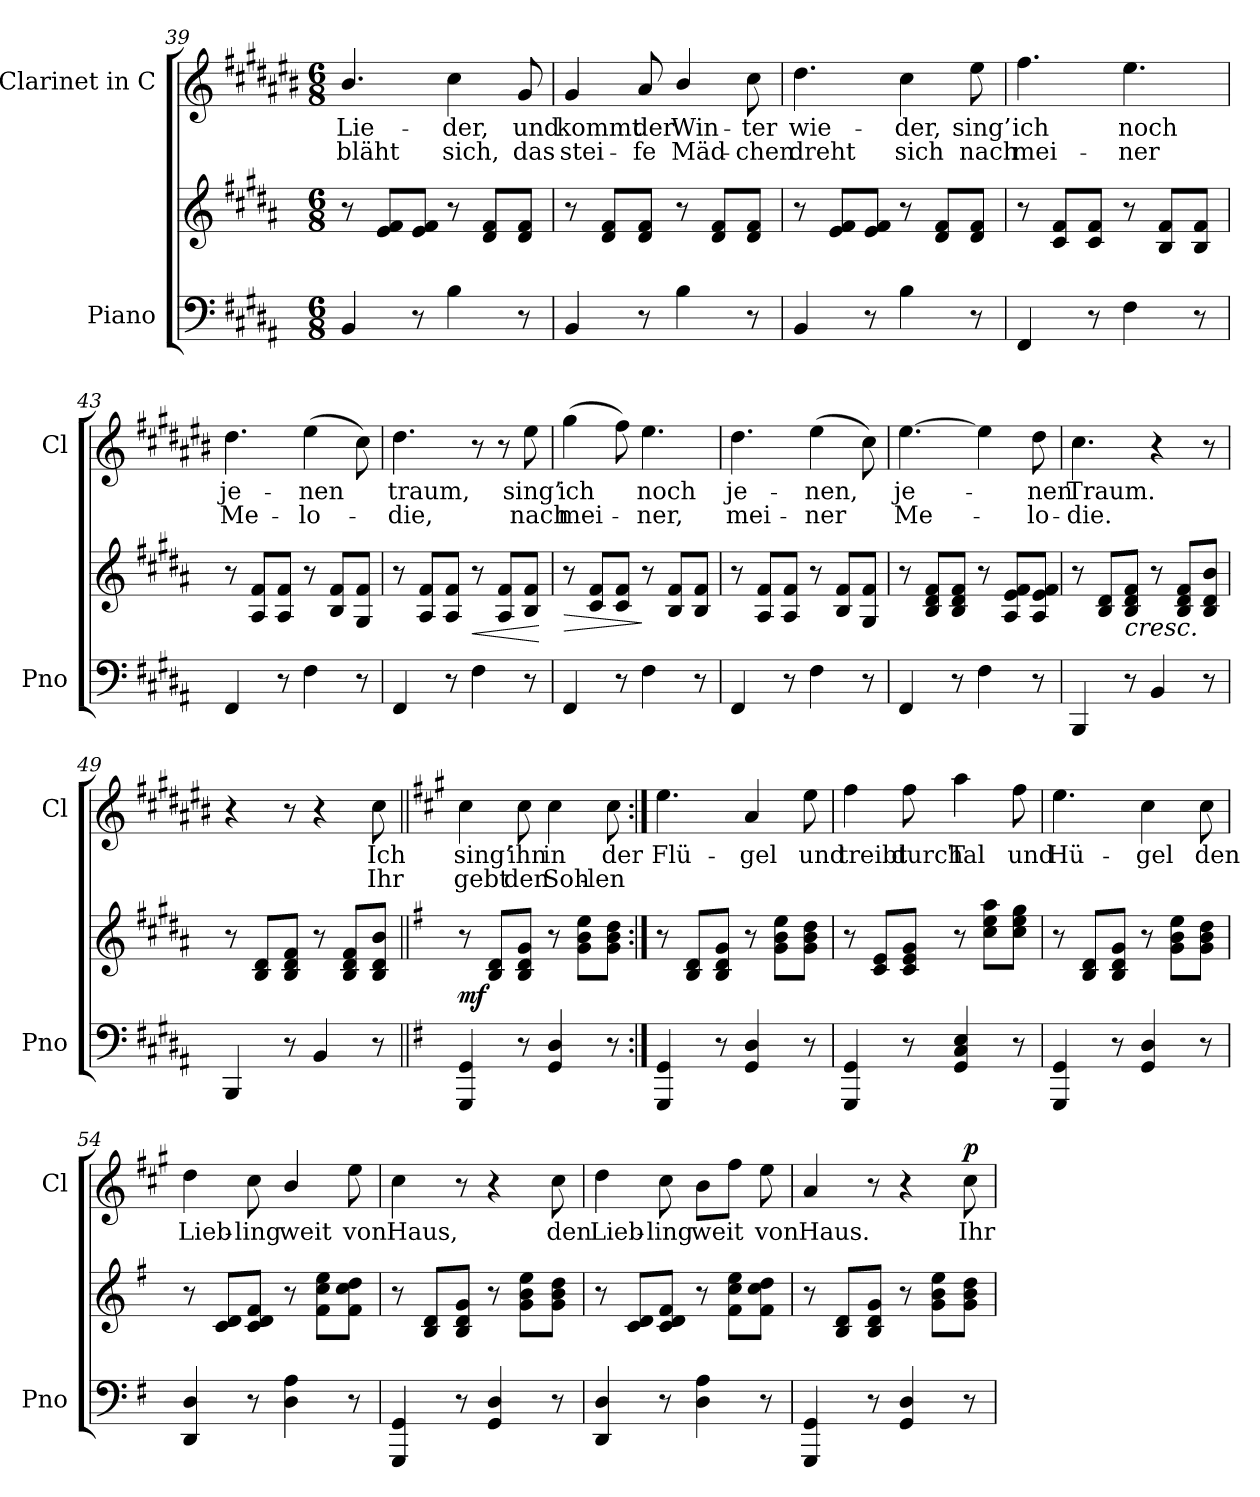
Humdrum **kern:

**kern	**kern	**dynam	**kern	**text	**text	**dynam
*part2	*part2	*part2	*part1	*part1	*part1	*part1
*staff3	*staff2	*staff2/3	*staff1	*staff1	*staff1	*staff1
*I"Piano	*	*	*I"Clarinet in C	*	*	*
*I'Pno	*	*	*I'Cl	*	*	*
*clefF4	*clefG2	*	*clefG2	*	*	*
*	*	*	*ITrd1c2	*	*	*
*k[f#c#g#d#a#]	*k[f#c#g#d#a#]	*	*k[f#c#g#d#a#]	*	*	*
*M6/8	*M6/8	*	*M6/8	*	*	*
=39	=39	=39	=39	=39	=39	=39
!	!	!	!	!LO:LY:b	!LO:LY:b	!
4BB/	8r	.	4.a#/	Lie-	bläht	.
.	8e/ 8f#/L	.	.	.	.	.
8r	8e/ 8f#/J	.	.	.	.	.
!	!	!	!	!LO:LY:b	!LO:LY:b	!
4B\	8r	.	4b\	-der,	sich,	.
.	8d#/ 8f#/L	.	.	.	.	.
!	!	!	!	!LO:LY:b	!LO:LY:b	!
8r	8d#/ 8f#/J	.	8f#/	und	das	.
!!LO:LB:g=z
=40	=40	=40	=40	=40	=40	=40
!	!	!	!	!LO:LY:b	!LO:LY:b	!
4BB/	8r	.	4f#/	kommt	stei-	.
.	8d#/ 8f#/L	.	.	.	.	.
!	!	!	!	!LO:LY:b	!LO:LY:b	!
8r	8d#/ 8f#/J	.	8g#/	der	-fe	.
!	!	!	!	!LO:LY:b	!LO:LY:b	!
4B\	8r	.	4a#/	Win-	Mäd-	.
.	8d#/ 8f#/L	.	.	.	.	.
!	!	!	!	!LO:LY:b	!LO:LY:b	!
8r	8d#/ 8f#/J	.	8b\	-ter	-chen	.
=41	=41	=41	=41	=41	=41	=41
!	!	!	!	!LO:LY:b	!LO:LY:b	!
4BB/	8r	.	4.cc#\	wie-	dreht	.
.	8e/ 8f#/L	.	.	.	.	.
8r	8e/ 8f#/J	.	.	.	.	.
!	!	!	!	!LO:LY:b	!LO:LY:b	!
4B\	8r	.	4b\	-der,	sich	.
.	8d#/ 8f#/L	.	.	.	.	.
!	!	!	!	!LO:LY:b	!LO:LY:b	!
8r	8d#/ 8f#/J	.	8dd#\	sing’	nach	.
=42	=42	=42	=42	=42	=42	=42
!	!	!	!	!LO:LY:b	!LO:LY:b	!
4FF#/	8r	.	4.ee\	ich	mei-	.
.	8c#/ 8f#/L	.	.	.	.	.
8r	8c#/ 8f#/J	.	.	.	.	.
!	!	!	!	!LO:LY:b	!LO:LY:b	!
4F#\	8r	.	4.dd#\	noch	-ner	.
.	8B/ 8f#/L	.	.	.	.	.
8r	8B/ 8f#/J	.	.	.	.	.
=43	=43	=43	=43	=43	=43	=43
!	!	!	!	!LO:LY:b	!LO:LY:b	!
4FF#/	8r	.	4.cc#\	je-	Me-	.
.	8A#/ 8f#/L	.	.	.	.	.
8r	8A#/ 8f#/J	.	.	.	.	.
!	!	!	!	!LO:LY:b	!LO:LY:b	!
4F#\	8r	.	(4dd#\	-nen	-lo-	.
.	8B/ 8f#/L	.	.	.	.	.
8r	8G#/ 8f#/J	.	8b\)	.	.	.
=44	=44	=44	=44	=44	=44	=44
!	!	!	!	!LO:LY:b	!LO:LY:b	!
4FF#/	8r	.	4.cc#\	traum,	-die,	.
.	8A#/ 8f#/L	.	.	.	.	.
8r	8A#/ 8f#/J	.	.	.	.	.
!	!	!LO:HP:b	!	!	!	!
4F#\	8r	<	8r	.	.	.
.	8A#/ 8f#/L	.	8r	.	.	.
!	!	!	!	!LO:LY:b	!LO:LY:b	!
8r	8B/ 8f#/J	.	8dd#\	sing’	nach	.
.	.	[	.	.	.	.
=45	=45	=45	=45	=45	=45	=45
!	!	!LO:HP:b	!	!LO:LY:b	!LO:LY:b	!
4FF#/	8r	>	(4ff#\	ich	mei-	.
.	8c#/ 8f#/L	.	.	.	.	.
8r	8c#/ 8f#/J	.	8ee\)	.	.	.
!	!	!	!	!LO:LY:b	!LO:LY:b	!
4F#\	8r	]	4.dd#\	noch	-ner,	.
.	8B/ 8f#/L	.	.	.	.	.
8r	8B/ 8f#/J	.	.	.	.	.
!!LO:PB:g=z
=46	=46	=46	=46	=46	=46	=46
!	!	!	!	!LO:LY:b	!LO:LY:b	!
4FF#/	8r	.	4.cc#\	je-	mei-	.
.	8A#/ 8f#/L	.	.	.	.	.
8r	8A#/ 8f#/J	.	.	.	.	.
!	!	!	!	!LO:LY:b	!LO:LY:b	!
4F#\	8r	.	(4dd#\	-nen,	-ner	.
.	8B/ 8f#/L	.	.	.	.	.
8r	8G#/ 8f#/J	.	8b\)	.	.	.
=47	=47	=47	=47	=47	=47	=47
!	!	!	!	!LO:LY:b	!LO:LY:b	!
4FF#/	8r	.	[4.dd#\	je-	Me-	.
.	8B/ 8d#/ 8f#/L	.	.	.	.	.
8r	8B/ 8d#/ 8f#/J	.	.	.	.	.
4F#\	8r	.	4dd#\]	.	.	.
.	8A#/ 8e/ 8f#/L	.	.	.	.	.
!	!	!	!	!LO:LY:b	!LO:LY:b	!
8r	8A#/ 8e/ 8f#/J	.	8cc#\	-nen	-lo-	.
=48	=48	=48	=48	=48	=48	=48
!	!	!	!	!LO:LY:b	!LO:LY:b	!
4BBB/	8r	.	4.b\	Traum.	-die.	.
.	8B/ 8d#/L	.	.	.	.	.
!	!LO:TX:b:i:t=cresc.	!	!	!	!	!
8r	8B/ 8d#/ 8f#/J	.	.	.	.	.
4BB/	8r	.	4r	.	.	.
.	8B/ 8d#/ 8f#/L	.	.	.	.	.
8r	8B/ 8d#/ 8b/J	.	8r	.	.	.
=49	=49	=49	=49	=49	=49	=49
4BBB/	8r	.	4r	.	.	.
.	8B/ 8d#/L	.	.	.	.	.
8r	8B/ 8d#/ 8f#/J	.	8r	.	.	.
4BB/	8r	.	4r	.	.	.
.	8B/ 8d#/ 8f#/L	.	.	.	.	.
!	!	!	!	!LO:LY:b	!LO:LY:b	!
8r	8B/ 8d#/ 8b/J	.	8b\	Ich	Ihr	.
=50||	=50||	=50||	=50||	=50||	=50||	=50||
*k[f#]	*k[f#]	*	*k[f#]	*	*	*
!	!	!LO:DY:b	!	!LO:LY:b	!LO:LY:b	!
4GGG/ 4GG/	8r	mf	4b\	sing’	gebt	.
.	8B/ 8d/L	.	.	.	.	.
!	!	!	!	!LO:LY:b	!LO:LY:b	!
8r	8B/ 8d/ 8g/J	.	8b\	ihn	den	.
!	!	!	!	!LO:LY:b	!LO:LY:b	!
4GG/ 4D/	8r	.	4b\	in	Soh-	.
.	8g\ 8b\ 8ee\L	.	.	.	.	.
!	!	!	!	!LO:LY:b	!LO:LY:b	!
8r	8g\ 8b\ 8dd\J	.	8b\	der	-len	.
!!LO:LB:g=z
=51:|!	=51:|!	=51:|!	=51:|!	=51:|!	=51:|!	=51:|!
!	!	!	!	!LO:LY:b	!	!
4GGG/ 4GG/	8r	.	4.dd\	Flü-	.	.
.	8B/ 8d/L	.	.	.	.	.
8r	8B/ 8d/ 8g/J	.	.	.	.	.
!	!	!	!	!LO:LY:b	!	!
4GG/ 4D/	8r	.	4g/	-gel	.	.
.	8g\ 8b\ 8ee\L	.	.	.	.	.
!	!	!	!	!LO:LY:b	!	!
8r	8g\ 8b\ 8dd\J	.	8dd\	und	.	.
=52	=52	=52	=52	=52	=52	=52
!	!	!	!	!LO:LY:b	!	!
4GGG/ 4GG/	8r	.	4ee\	treibt	.	.
.	8c/ 8e/L	.	.	.	.	.
!	!	!	!	!LO:LY:b	!	!
8r	8c/ 8e/ 8g/J	.	8ee\	durch	.	.
!	!	!	!	!LO:LY:b	!	!
4GG/ 4C/ 4E/	8r	.	4gg\	Tal	.	.
.	8cc\ 8ee\ 8aa\L	.	.	.	.	.
!	!	!	!	!LO:LY:b	!	!
8r	8cc\ 8ee\ 8gg\J	.	8ee\	und	.	.
=53	=53	=53	=53	=53	=53	=53
!	!	!	!	!LO:LY:b	!	!
4GGG/ 4GG/	8r	.	4.dd\	Hü-	.	.
.	8B/ 8d/L	.	.	.	.	.
8r	8B/ 8d/ 8g/J	.	.	.	.	.
!	!	!	!	!LO:LY:b	!	!
4GG/ 4D/	8r	.	4b\	-gel	.	.
.	8g\ 8b\ 8ee\L	.	.	.	.	.
!	!	!	!	!LO:LY:b	!	!
8r	8g\ 8b\ 8dd\J	.	8b\	den	.	.
=54	=54	=54	=54	=54	=54	=54
!	!	!	!	!LO:LY:b	!	!
4DD/ 4D/	8r	.	4cc\	Lieb-	.	.
.	8c/ 8d/L	.	.	.	.	.
!	!	!	!	!LO:LY:b	!	!
8r	8c/ 8d/ 8f#/J	.	8b\	-ling	.	.
!	!	!	!	!LO:LY:b	!	!
4D\ 4A\	8r	.	4a/	weit	.	.
.	8f#\ 8cc\ 8ee\L	.	.	.	.	.
!	!	!	!	!LO:LY:b	!	!
8r	8f#\ 8cc\ 8dd\J	.	8dd\	von	.	.
=55	=55	=55	=55	=55	=55	=55
!	!	!	!	!LO:LY:b	!	!
4GGG/ 4GG/	8r	.	4b\	Haus,	.	.
.	8B/ 8d/L	.	.	.	.	.
8r	8B/ 8d/ 8g/J	.	8r	.	.	.
4GG/ 4D/	8r	.	4r	.	.	.
.	8g\ 8b\ 8ee\L	.	.	.	.	.
!	!	!	!	!LO:LY:b	!	!
8r	8g\ 8b\ 8dd\J	.	8b\	den	.	.
!!LO:LB:g=z
=56	=56	=56	=56	=56	=56	=56
!	!	!	!	!LO:LY:b	!	!
4DD/ 4D/	8r	.	4cc\	Lieb-	.	.
.	8c/ 8d/L	.	.	.	.	.
!	!	!	!	!LO:LY:b	!	!
8r	8c/ 8d/ 8f#/J	.	8b\	-ling	.	.
!	!	!	!	!LO:LY:b	!	!
4D\ 4A\	8r	.	8a\L	weit	.	.
.	8f#\ 8cc\ 8ee\L	.	8ee\J	.	.	.
!	!	!	!	!LO:LY:b	!	!
8r	8f#\ 8cc\ 8dd\J	.	8dd\	von	.	.
=57	=57	=57	=57	=57	=57	=57
!	!	!	!	!LO:LY:b	!	!
4GGG/ 4GG/	8r	.	4g/	Haus.	.	.
.	8B/ 8d/L	.	.	.	.	.
8r	8B/ 8d/ 8g/J	.	8r	.	.	.
4GG/ 4D/	8r	.	4r	.	.	.
.	8g\ 8b\ 8ee\L	.	.	.	.	.
!	!	!	!	!LO:LY:b	!	!LO:DY:a
8r	8g\ 8b\ 8dd\J	.	8b\	Ihr	.	p
=	=	=	=	=	=	=
*-	*-	*-	*-	*-	*-	*-
